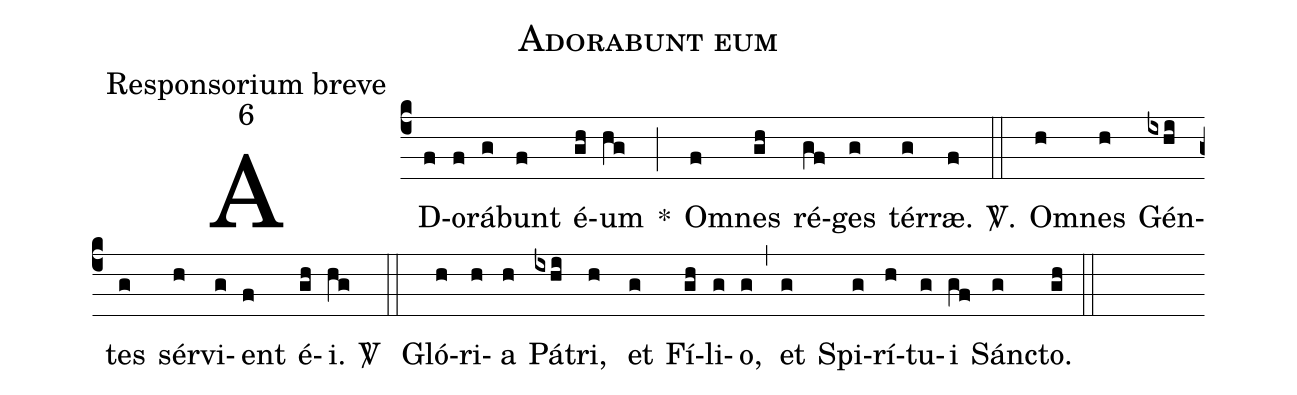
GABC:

name:Adorabunt eum;
office-part:Responsorium breve;
mode:6;
%%
(c4) AD(f)o(f)rá(g)bunt(f) é(gh)um(hg) *(;) Om(f)nes(gh) ré(gf)ges(g) tér(g)ræ.(f)
<sp>V/</sp>.(::) Om(h)nes(h) Gén(ixhi)tes(g) sér(h)vi(g)ent(f) é(gh)i.(hg)
<sp>V/</sp> (::) Gló-(h)ri- (h)a(h) Pá(ixhi)tri, (h) et(g) Fí(gh)li(g)o,(g) (,) et(g) Spi-(g)rí-(h)tu-(g)i(gf) Sánc(g)to.(gh) (::)
